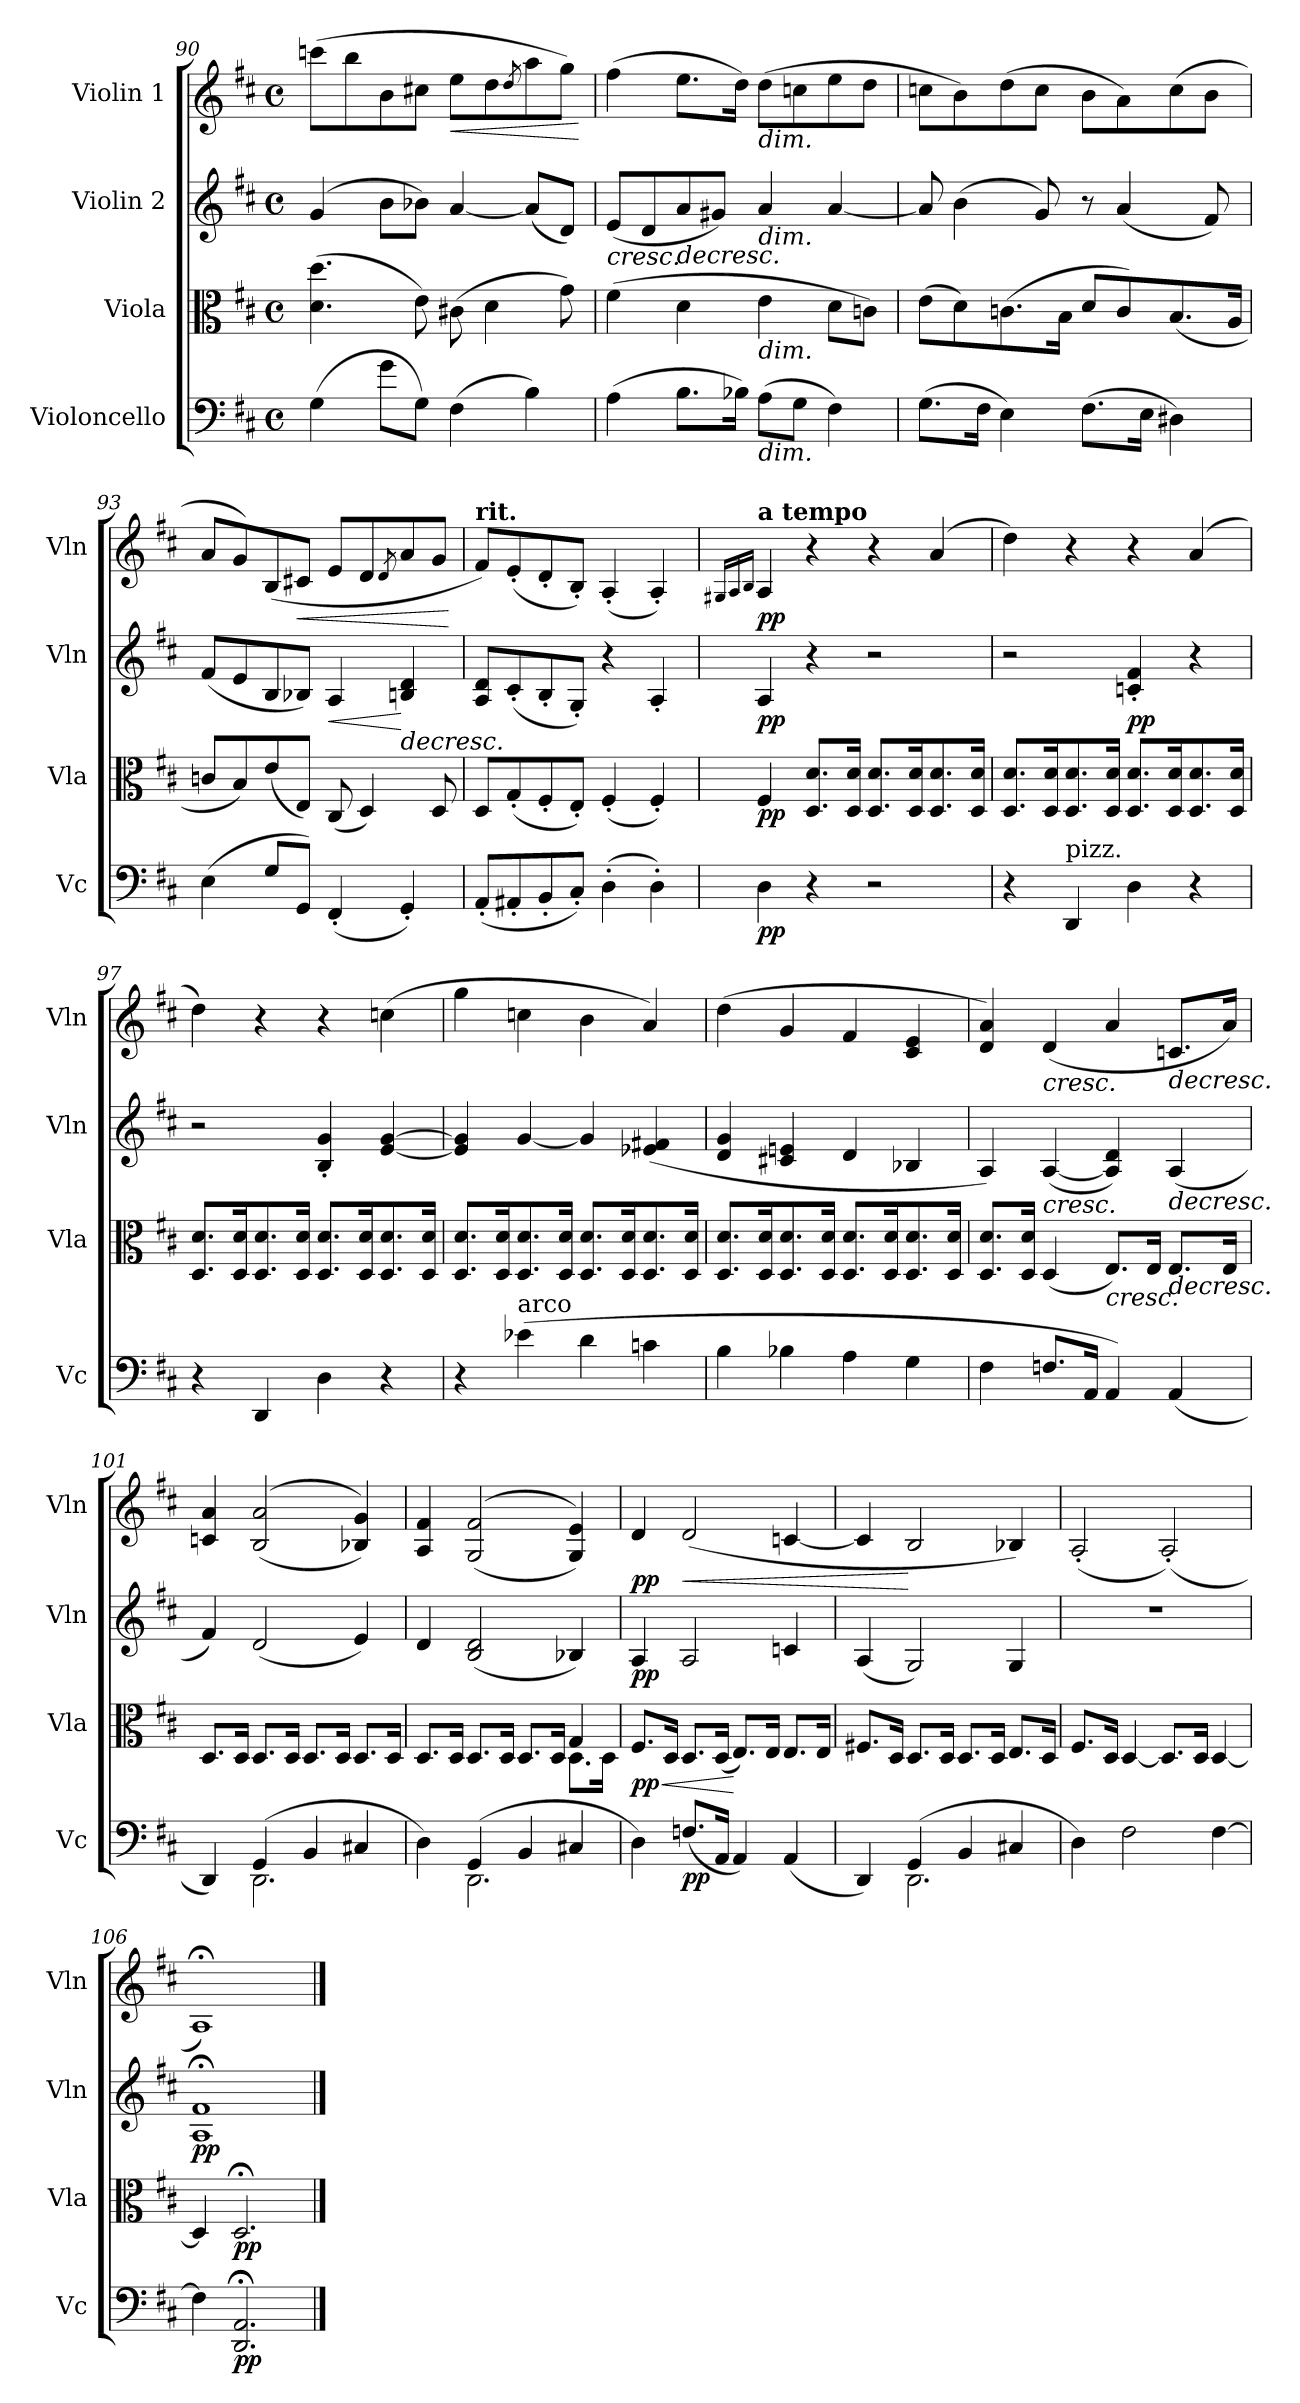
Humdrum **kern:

**kern	**dynam	**kern	**dynam	**kern	**dynam	**kern	**dynam
*part4	*part4	*part3	*part3	*part2	*part2	*part1	*part1
*staff4	*staff4	*staff3	*staff3	*staff2	*staff2	*staff1	*staff1
*I"Violoncello	*	*I"Viola	*	*I"Violin 2	*	*I"Violin 1	*
*I'Vc	*	*I'Vla	*	*I'Vln	*	*I'Vln	*
*clefF4	*	*clefC3	*	*clefG2	*	*clefG2	*
*k[f#c#]	*	*k[f#c#]	*	*k[f#c#]	*	*k[f#c#]	*
*M4/4	*	*M4/4	*	*M4/4	*	*M4/4	*
*met(c)	*	*met(c)	*	*met(c)	*	*met(c)	*
=90	=90	=90	=90	=90	=90	=90	=90
(4G\	.	(4.d\ 4.dd\	.	(4g/	.	(8cccn\L	.
.	.	.	.	.	.	8bb\	.
8g\L	.	.	.	8b\L	.	8b\	.
8G\J)	.	8e\)	.	8b-X\J)	.	8cc#X\J	.
!	!	!	!	!	!	!	!LO:HP:b
(4F#\	.	(8c#X\	.	[4a/	.	8ee\L	<
.	.	4d\	.	.	.	8dd\	.
.	.	.	.	.	.	8qdd/	.
4B\)	.	.	.	(8a/L]	.	8aa\	.
.	.	8g\)	.	8d/J)	.	8gg\J)	.
.	.	.	.	.	.	.	[
=91	=91	=91	=91	=91	=91	=91	=91
!	!	!	!	!	!LO:HP:b	!	!
(4A\	.	(4f#\	.	(8e/L	<	(4ff#\	.
.	.	.	.	8d/	.	.	.
!	!	!	!	!	!LO:HP:b	!	!
8.B\L	.	4d\	.	8a/	>	8.ee\L	.
.	.	.	.	8g#X/J)	.	.	.
16B-X\Jk)	.	.	.	.	.	16dd\Jk)	.
!	!	!	!	!	!	!LO:TX:b:i:t=dim.	!
!	!	!	!	!LO:TX:b:i:t=dim.	!	!	!
!	!	!LO:TX:b:i:t=dim.	!	!	!	!	!
!LO:TX:b:i:t=dim.	!	!	!	!	!	!	!
(8A\L	.	4e\	.	4a/	[	(8dd\L	.
8G\J	.	.	.	.	.	8ccn\	.
4F#\)	.	8d\L	.	[4a/	.	8ee\	.
.	.	8cn\J)	.	.	.	8dd\J	.
=92	=92	=92	=92	=92	=92	=92	=92
(8.G\L	.	(8e\L	.	8a/]	.	8ccn\L	.
.	.	8d\)	.	(4b\	.	8b\)	.
16F#\Jk	.	.	.	.	.	.	.
4E\)	.	(8.cn\	.	.	.	(8dd\	.
.	.	.	.	8g/)	.	8cc\J	.
.	.	16B\Jk	.	.	.	.	.
(8.F#\L	.	8d/L	.	8r	.	8b\L	.
.	.	8c/)	.	(4a/	.	8a\)	.
16E\Jk	.	.	.	.	.	.	.
4D#X\)	.	(8.B/	.	.	.	(8cc\	.
.	.	.	.	8f#/)	.	8b\J	.
.	.	16A/Jk	.	.	.	.	.
!!LO:PB:g=z
=93	=93	=93	=93	=93	=93	=93	=93
(<4E\	.	8cn/L	.	(8f#/L	.	8a/L	.
.	.	8B/)	.	8e/	.	8g/)	.
8G/L	.	(8e/	.	8B/	.	(8B/	.
!	!	!	!	!	!	!	!LO:HP:b
8GG/J)	.	8E/J)	.	8B-X/J)	.	8c#X/J	<
!	!	!	!	!	!LO:HP:b	!	!
(4FF#'/	.	(8C#/	.	4A/	<	8e/L	.
.	.	4D/)	.	.	.	8d/	.
.	.	.	.	.	.	8qd/	.
!	!	!	!	!	!LO:HP:n=1:b	!	!
4GG'/)	.	.	.	4Bn/ 4d/	] [ >	8a/	.
.	.	8D/	.	.	.	8g/J	.
.	.	.	.	.	.	.	[
=94	=94	=94	=94	=94	=94	=94	=94
!	!	!	!	!	!	!LO:TX:a:B:t=rit.	!
(8AA'/L	.	8D/L	.	8A/ 8d/L	.	8f#/L)	.
8AA#X'/	.	(8G'/	.	(8c#'/	.	(8e'/	.
8BB'/	.	8F#'/	.	8B'/	.	8d'/	.
8C#'/J)	.	8E'/J)	.	8G'/J)	.	8B'/J)	.
(4D'\	.	(4F#'/	.	4r	.	(4A'/	.
4D'\)	.	4F#'/)	.	4A'/	.	4A'/)	.
!!LO:LB:g=z
=95	=95	=95	=95	=95	=95	=95	=95
.	.	.	.	.	.	16qG#X/LL	.
.	.	.	.	.	.	16qA/	.
.	.	.	.	.	.	16qB/JJ	.
!	!	!	!	!	!	!LO:TX:a:B:t=a tempo	!
!	!LO:DY:b	!	!LO:DY:b	!	!LO:DY:b	!	!LO:DY:b
4D\	pp	4F#/	pp	4A/	pp	4A/	pp
4r	.	8.D/ 8.d/L	.	4r	.	4r	.
.	.	16D/ 16d/Jk	.	.	.	.	.
2r	.	8.D/ 8.d/L	.	2r	.	4r	.
.	.	16D/ 16d/K	.	.	.	.	.
.	.	8.D/ 8.d/	.	.	.	(4a/	.
.	.	16D/ 16d/Jk	.	.	.	.	.
=96	=96	=96	=96	=96	=96	=96	=96
4r	.	8.D/ 8.d/L	.	2r	.	4dd\)	.
.	.	16D/ 16d/K	.	.	.	.	.
!LO:TX:a:t=pizz.	!	!	!	!	!	!	!
4DD/	.	8.D/ 8.d/	.	.	.	4r	.
.	.	16D/ 16d/Jk	.	.	.	.	.
!	!	!	!	!	!LO:DY:b	!	!
4D\	.	8.D/ 8.d/L	.	4cn/' 4f#/'	pp	4r	.
.	.	16D/ 16d/K	.	.	.	.	.
4r	.	8.D/ 8.d/	.	4r	.	(4a/	.
.	.	16D/ 16d/Jk	.	.	.	.	.
=97	=97	=97	=97	=97	=97	=97	=97
4r	.	8.D/ 8.d/L	.	2r	.	4dd\)	.
.	.	16D/ 16d/K	.	.	.	.	.
4DD/	.	8.D/ 8.d/	.	.	.	4r	.
.	.	16D/ 16d/Jk	.	.	.	.	.
4D\	.	8.D/ 8.d/L	.	4B/' 4g/'	.	4r	.
.	.	16D/ 16d/K	.	.	.	.	.
4r	.	8.D/ 8.d/	.	[4e/ [4g/	.	(4ccn\	.
.	.	16D/ 16d/Jk	.	.	.	.	.
=98	=98	=98	=98	=98	=98	=98	=98
4r	.	8.D/ 8.d/L	.	4e/] 4g/]	.	4gg\	.
.	.	16D/ 16d/K	.	.	.	.	.
!LO:TX:a:t=arco	!	!	!	!	!	!	!
(4e-X\	.	8.D/ 8.d/	.	[4g/	.	4ccn\	.
.	.	16D/ 16d/Jk	.	.	.	.	.
4d\	.	8.D/ 8.d/L	.	4g/]	.	4b\	.
.	.	16D/ 16d/K	.	.	.	.	.
4cn\	.	8.D/ 8.d/	.	(4e-X/ 4f#X/	.	4a/)	.
.	.	16D/ 16d/Jk	.	.	.	.	.
=99	=99	=99	=99	=99	=99	=99	=99
4B\	.	8.D/ 8.d/L	.	4d/ 4g/	.	(4dd\	.
.	.	16D/ 16d/K	.	.	.	.	.
4B-X\	.	8.D/ 8.d/	.	4c#X/ 4en/	.	4g/	.
.	.	16D/ 16d/Jk	.	.	.	.	.
4A\	.	8.D/ 8.d/L	.	4d/	.	4f#/	.
.	.	16D/ 16d/K	.	.	.	.	.
4G\	.	8.D/ 8.d/	.	4B-X/	.	4c#/ 4e/	.
.	.	16D/ 16d/Jk	.	.	.	.	.
!!LO:LB:g=z
=100	=100	=100	=100	=100	=100	=100	=100
4F#\	.	8.D/ 8.d/L	.	4A/)	.	4d/ 4a/)	.
.	.	16D/ 16d/Jk	.	.	.	.	.
!	!	!	!	!	!LO:HP:b	!	!LO:HP:b
8.Fn/L	.	(4D/	.	([4A/	<	(4d/	<
16AA/Jk	.	.	.	.	.	.	.
!	!	!	!LO:HP:b	!	!	!	!
4AA/)	.	8.E/L)	<	4A/] 4d/)	]	4a/	.
.	.	16E/Jk	.	.	.	.	.
!	!	!	!LO:HP:b	!	!LO:HP:b	!	!LO:HP:b
(4AA/	.	8.E/L	>	(4A/	>	8.cn/L	>
.	.	16E/Jk	.	.	.	16a/Jk)	.
=101	=101	=101	=101	=101	=101	=101	=101
*^	*	*	*	*	*	*	*
4DD/)	4ryy	.	8.D/L	.	4f#/)	.	4cn/ 4a/	.
!	!	!	!	!LO:DY:n=1:b	!	!	!	!
!	!	!	!	!LO:DY:n=2:b	!	!	!	!
.	.	.	16D/Jk	[ other-dynamics p	.	.	.	.
(4GG/	2.DD\	.	8.D/L	.	(2d/	[	(>(2B/ 2a/	[
.	.	.	16D/Jk	.	.	.	.	.
4BB/	.	.	8.D/L	.	.	.	.	.
.	.	.	16D/Jk	.	.	.	.	.
4C#X/	.	.	8.D/L	.	4e/)	.	4B-X/ 4g/))	.
.	.	.	16D/Jk	.	.	.	.	.
=102	=102	=102	=102	=102	=102	=102	=102	=102
*	*	*	*^	*	*	*	*	*
4D\)	4ryy	.	8.D/L	2.ryy	.	4d/	.	4A/ 4f#/	.
.	.	.	16D/Jk	.	.	.	.	.	.
(4GG/	2.DD\	.	8.D/L	.	.	(2B/ 2d/	.	((>2G/ 2f#/	.
.	.	.	16D/Jk	.	.	.	.	.	.
4BB/	.	.	8.D/L	.	.	.	.	.	.
.	.	.	16D/Jk	.	.	.	.	.	.
4C#X/	.	.	4G/	8.D\L	.	4B-X/)	.	4G/ 4e/))	.
.	.	.	.	16D\Jk	.	.	.	.	.
*v	*v	*	*	*	*	*	*	*	*
=103	=103	=103	=103	=103	=103	=103	=103	=103
!	!	!	!	!LO:HP:b	!	!	!	!
!	!	!	!	!LO:DY:n=1:b	!	!LO:DY:b	!	!LO:DY:b
*	*	*v	*v	*	*	*	*	*
4D\)	.	8.F#/L	< pp	4A/	pp	4d/	pp
.	.	16D/Jk	.	.	.	.	.
!	!LO:DY:b	!	!	!	!	!	!LO:HP:n=1:b
(8.Fn/L	pp	8.D/L	.	2A/	]	(2d/	] <
16AA/Jk	.	(16D/Jk	.	.	.	.	.
4AA/)	.	8.E/L)	] [	.	.	.	.
.	.	16E/Jk	.	.	.	.	.
(4AA/	.	8.E/L	.	4cn/	.	[4cn/	.
.	.	16E/Jk	.	.	.	.	.
=104	=104	=104	=104	=104	=104	=104	=104
*^	*	*	*	*	*	*	*
4DD/)	4ryy	.	8.F#X/L	.	(4A/	.	4c/]	.
.	.	.	16D/Jk	.	.	.	.	.
(4GG/	2.DD\	.	8.D/L	.	2G/)	.	2B/	[
.	.	.	16D/Jk	.	.	.	.	.
4BB/	.	.	8.D/L	.	.	.	.	.
.	.	.	16D/Jk	.	.	.	.	.
4C#X/	.	.	8.E/L	.	4G/	.	4B-X/)	.
.	.	.	16D/Jk	.	.	.	.	.
*v	*v	*	*	*	*	*	*	*
!!LO:LB:g=z
=105	=105	=105	=105	=105	=105	=105	=105
4D\)	.	8.F#/L	.	1r	.	(2A'/	.
.	.	16D/Jk	.	.	.	.	.
2F#\	.	[4D/	.	.	.	.	.
.	.	8.D/L]	.	.	.	(2A'/)	.
.	.	16D/Jk	.	.	.	.	.
[4F#\	.	[4D/	.	.	.	.	.
=106	=106	=106	=106	=106	=106	=106	=106
!	!	!	!	!	!LO:DY:b	!	!
4F#\]	.	4D/]	.	1A;< 1f#;<	pp	1A;<)	.
!	!LO:DY:b	!	!LO:DY:b	!	!	!	!
2.DD/;< 2.AA/;<	pp	2.D;</	pp	.	.	.	.
==	==	==	==	==	==	==	==
*-	*-	*-	*-	*-	*-	*-	*-
